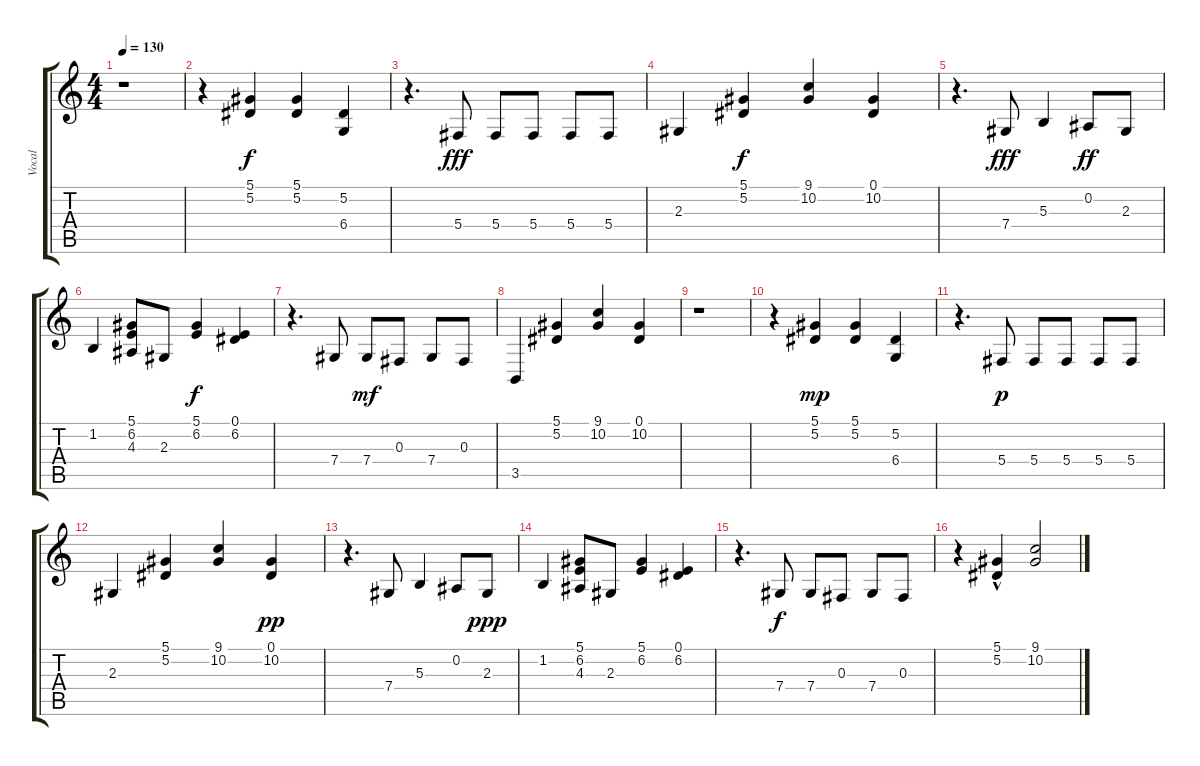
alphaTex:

\track ("Vocal" "Vocal") {instrument frenchhorn}
\staff {score tabs}
\tuning (Eb4 Bb3 Gb3 Db3 Ab2 Eb2) {hide}
\ts (4 4)
\tempo 130
\clef g2
\ks c
r.1{dy f} |
r.4 (5.1 5.2).4 (5.1 5.2).4 (5.2 6.4).4 |
r.4{d} 5.4.8{dy fff} 5.4.8 5.4.8 5.4.8 5.4.8 |
2.3.4 (5.1 5.2).4{dy f} (9.1 10.2).4 (0.1 10.2).4 |
r.4{d} 7.4.8{dy fff} 5.3.4 0.2.8{dy ff} 2.3.8 |
1.2.4 (5.1 6.2 4.3).8 2.3.8 (5.1 6.2).4{dy f} (0.1 6.2).4 |
r.4{d} 7.4.8 7.4.8{dy mf} 0.3.8 7.4.8 0.3.8 |
3.5.4 (5.1 5.2).4 (9.1 10.2).4 (0.1 10.2).4 |
r.1 |
r.4 (5.1 5.2).4{dy mp} (5.1 5.2).4 (5.2 6.4).4 |
r.4{d} 5.4.8{dy p} 5.4.8 5.4.8 5.4.8 5.4.8 |
2.3.4 (5.1 5.2).4 (9.1 10.2).4 (0.1 10.2).4{dy pp} |
r.4{d} 7.4.8 5.3.4 0.2.8 2.3.8{dy ppp} |
1.2.4 (5.1 6.2 4.3).8 2.3.8 (5.1 6.2).4 (0.1 6.2).4 |
r.4{d} 7.4.8{dy f} 7.4.8 0.3.8 7.4.8 0.3.8 |
r.4 (5.1 5.2{hac}).4 (9.1 10.2).2
